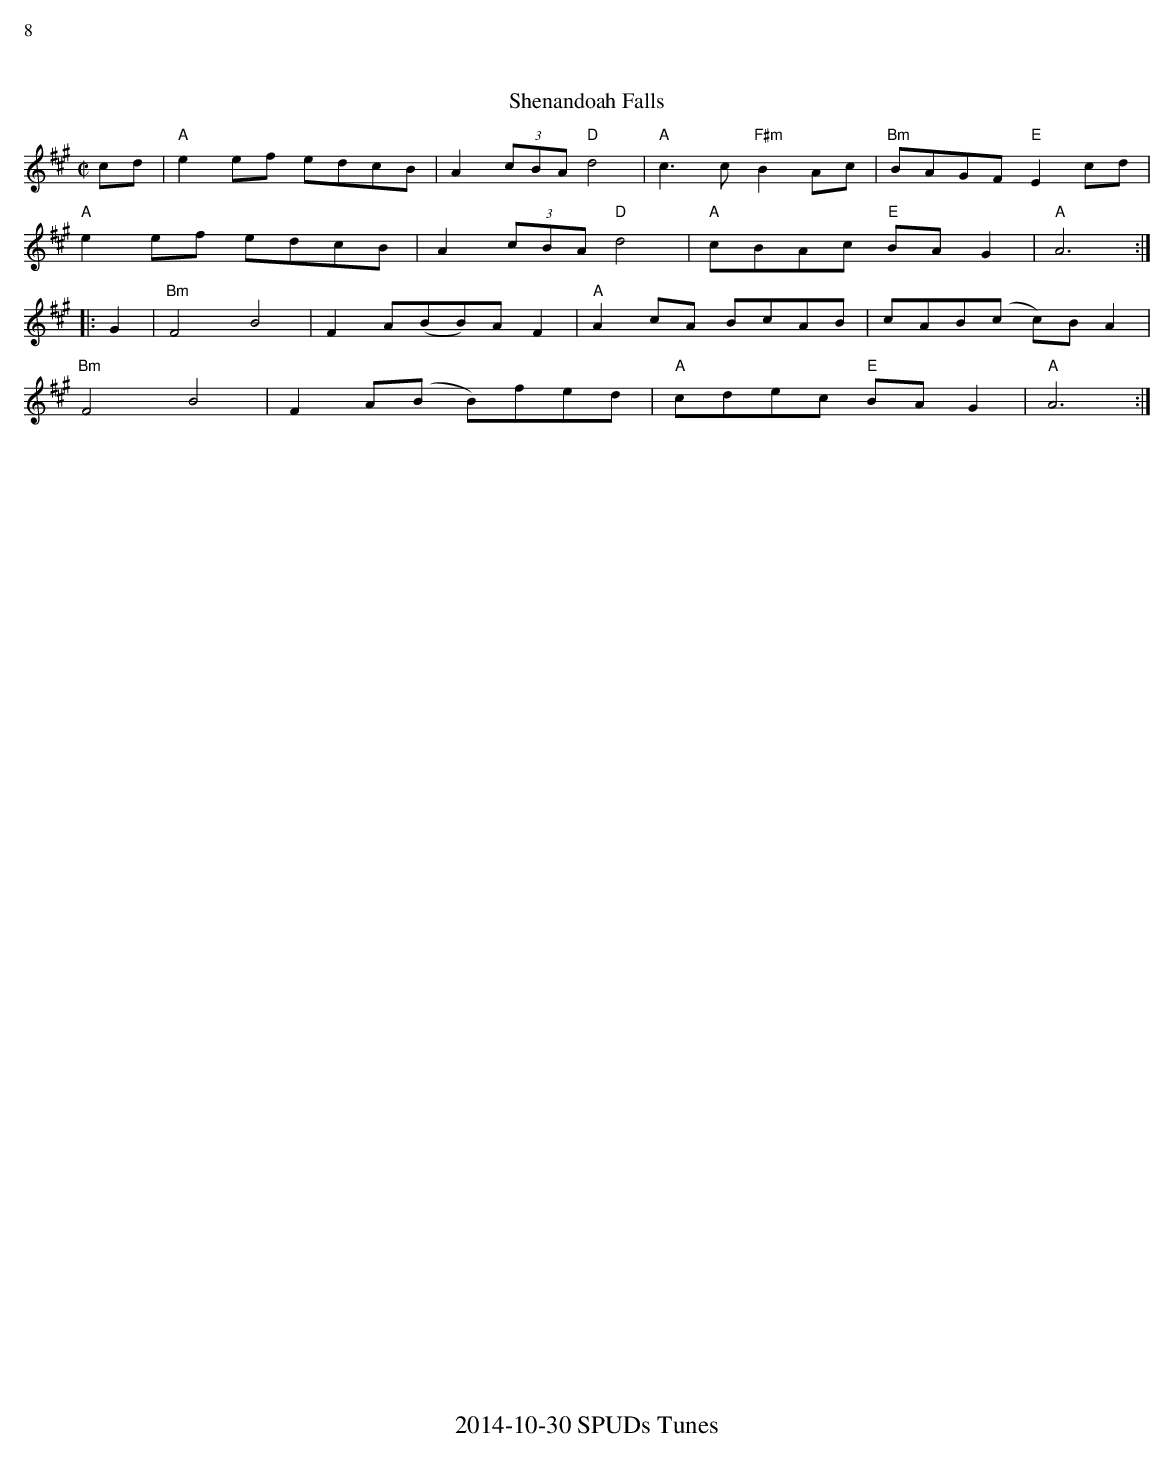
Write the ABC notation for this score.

X:1
%%text 8
T:Shenandoah Falls
M:C|
L:1/8
K:A
cd|"A"e2 ef edcB|A2 (3cBA "D"d4|"A"c3c "F#m"B2Ac|"Bm"BAGF "E"E2 cd|
"A"e2 ef edcB|A2 (3cBA "D"d4|"A"cBAc "E"BA G2|"A" A6:|
|:G2|"Bm"F4B4|F2 A(BB)A F2|"A"A2 cA BcAB|cAB(c c)BA2|
"Bm"F4B4|F2 A(B B)fed|"A"cdec "E"BAG2|"A"A6:|
